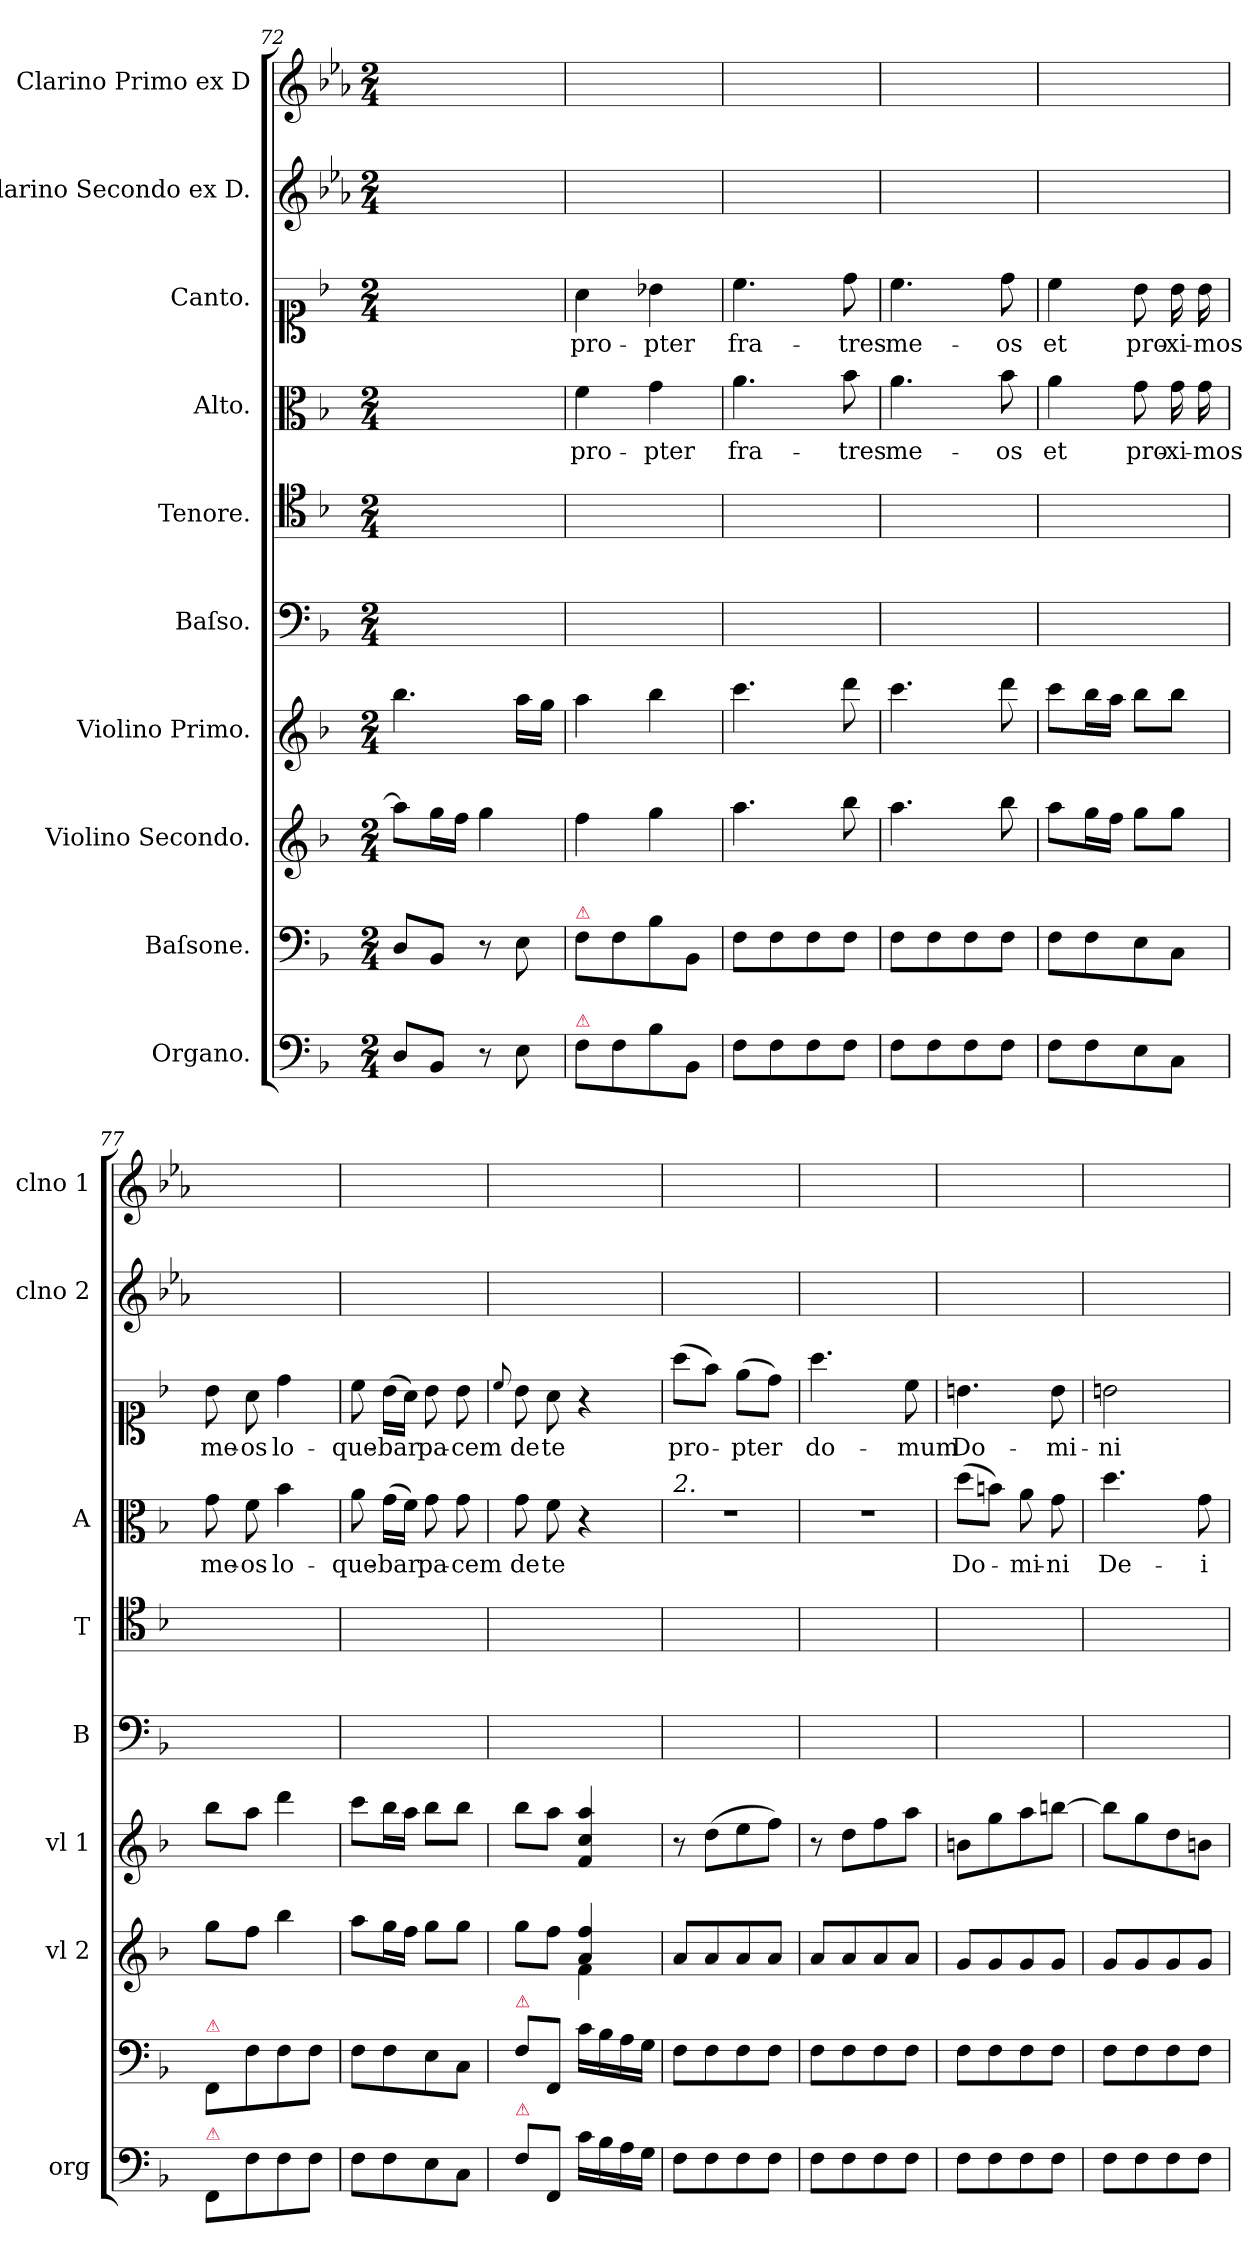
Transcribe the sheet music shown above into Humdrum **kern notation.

**kern	**dynam	**kern	**dynam	**kern	**dynam	**kern	**dynam	**kern	**kern	**kern	**text	**kern	**text	**kern	**kern
*part10	*part10	*part9	*part9	*part8	*part8	*part7	*part7	*part6	*part5	*part4	*part4	*part3	*part3	*part2	*part1
*staff10	*staff10	*staff9	*staff9	*staff8	*staff8	*staff7	*staff7	*staff6	*staff5	*staff4	*staff4	*staff3	*staff3	*staff2	*staff1
*I"Organo.	*	*I"Baſsone.	*	*I"Violino Secondo.	*	*I"Violino Primo.	*	*I"Baſso.	*I"Tenore.	*I"Alto.	*	*I"Canto.	*	*I"Clarino Secondo ex D.	*I"Clarino Primo ex D
*I'org	*	*	*	*I'vl 2	*	*I'vl 1	*	*I'B	*I'T	*I'A	*	*	*	*I'clno 2	*I'clno 1
*clefF4	*	*clefF4	*	*clefG2	*	*clefG2	*	*clefF4	*clefC4	*clefC3	*	*clefC1	*	*clefG2	*clefG2
*	*	*	*	*	*	*	*	*	*	*	*	*	*	*ITrd-1c-2	*ITrd-1c-2
*k[b-]	*	*k[b-]	*	*k[b-]	*	*k[b-]	*	*k[b-]	*k[b-]	*k[b-]	*	*k[b-]	*	*k[b-]	*k[b-]
*F:	*	*F:	*	*F:	*	*F:	*	*F:	*F:	*F:	*	*F:	*	*F:	*F:
*M2/4	*	*M2/4	*	*M2/4	*	*M2/4	*	*M2/4	*M2/4	*M2/4	*	*M2/4	*	*M2/4	*M2/4
=72	=72	=72	=72	=72	=72	=72	=72	=72	=72	=72	=72	=72	=72	=72	=72
8D/L	.	8D/L	.	8aa\L]	.	4.bb-\	.	2ryy	2ryy	2ryy	.	2ryy	.	2ryy	2ryy
8BB-/J	.	8BB-/J	.	16gg\L	.	.	.	.	.	.	.	.	.	.	.
.	.	.	.	16ff\JJ	.	.	.	.	.	.	.	.	.	.	.
8r	.	8r	.	4gg\	.	.	.	.	.	.	.	.	.	.	.
8E\	.	8E\	.	.	.	16aa\LL	.	.	.	.	.	.	.	.	.
.	.	.	.	.	.	16gg\JJ	.	.	.	.	.	.	.	.	.
=73	=73	=73	=73	=73	=73	=73	=73	=73	=73	=73	=73	=73	=73	=73	=73
!	!	!LO:TX:a:color=crimson:t=⚠	!	!	!	!	!	!	!	!	!	!	!	!	!
!LO:TX:a:color=crimson:t=⚠	!	!	!	!	!	!	!	!	!	!	!	!	!	!	!
8F\L	.	8F\L	.	4ff\	pia	4aa\	Pia&colon;	2ryy	2ryy	4f\	pro-	4a\	pro-	2ryy	2ryy
8F\	.	8F\	piano	.	.	.	.	.	.	.	.	.	.	.	.
8B-\	pian	8B-\	.	4gg\	.	4bb-\	.	.	.	4g\	-pter	4b-X\	-pter	.	.
8BB-/J	.	8BB-/J	.	.	.	.	.	.	.	.	.	.	.	.	.
=74	=74	=74	=74	=74	=74	=74	=74	=74	=74	=74	=74	=74	=74	=74	=74
8F\L	.	8F\L	.	4.aa\	.	4.ccc\	.	2ryy	2ryy	4.a\	fra-	4.cc\	fra-	2ryy	2ryy
8F\	.	8F\	.	.	.	.	.	.	.	.	.	.	.	.	.
8F\	.	8F\	.	.	.	.	.	.	.	.	.	.	.	.	.
8F\J	.	8F\J	.	8bb-\	.	8ddd\	.	.	.	8b-\	-tres	8dd\	-tres	.	.
=75	=75	=75	=75	=75	=75	=75	=75	=75	=75	=75	=75	=75	=75	=75	=75
8F\L	.	8F\L	.	4.aa\	.	4.ccc\	.	2ryy	2ryy	4.a\	me-	4.cc\	me-	2ryy	2ryy
8F\	.	8F\	.	.	.	.	.	.	.	.	.	.	.	.	.
8F\	.	8F\	.	.	.	.	.	.	.	.	.	.	.	.	.
8F\J	.	8F\J	.	8bb-\	.	8ddd\	.	.	.	8b-\	-os	8dd\	-os	.	.
=76	=76	=76	=76	=76	=76	=76	=76	=76	=76	=76	=76	=76	=76	=76	=76
8F\L	.	8F\L	.	8aa\L	.	8ccc\L	.	2ryy	2ryy	4a\	et	4cc\	et	2ryy	2ryy
8F\	.	8F\	.	16gg\L	.	16bb-\L	.	.	.	.	.	.	.	.	.
.	.	.	.	16ff\JJ	.	16aa\JJ	.	.	.	.	.	.	.	.	.
8E\	.	8E\	.	8gg\L	.	8bb-\L	.	.	.	8g\	pro-	8b-\	pro-	.	.
8C\J	.	8C\J	.	8gg\J	.	8bb-\J	.	.	.	16g\	-xi-	16b-\	-xi-	.	.
.	.	.	.	.	.	.	.	.	.	16g\	-mos	16b-\	-mos	.	.
=77	=77	=77	=77	=77	=77	=77	=77	=77	=77	=77	=77	=77	=77	=77	=77
!	!	!LO:TX:a:color=crimson:t=⚠	!	!	!	!	!	!	!	!	!	!	!	!	!
!LO:TX:a:color=crimson:t=⚠	!	!	!	!	!	!	!	!	!	!	!	!	!	!	!
8FF/L	.	8FF/L	.	8gg\L	.	8bb-\L	.	2ryy	2ryy	8g\	me-	8b-\	me-	2ryy	2ryy
8F\	.	8F\	.	8ff\J	.	8aa\J	.	.	.	8f\	-os	8a\	-os	.	.
8F\	.	8F\	.	4bb-\	.	4ddd\	.	.	.	4b-\	lo-	4dd\	lo-	.	.
8F\J	.	8F\J	.	.	.	.	.	.	.	.	.	.	.	.	.
=78	=78	=78	=78	=78	=78	=78	=78	=78	=78	=78	=78	=78	=78	=78	=78
8F\L	.	8F\L	.	8aa\L	.	8ccc\L	.	2ryy	2ryy	8a\	-que-	8cc\	-que-	2ryy	2ryy
8F\	.	8F\	.	16gg\L	.	16bb-\L	.	.	.	(16g\LL	-bar	(16b-\LL	-bar	.	.
.	.	.	.	16ff\JJ	.	16aa\JJ	.	.	.	16f\JJ)	.	16a\JJ)	.	.	.
8E\	.	8E\	.	8gg\L	.	8bb-\L	.	.	.	8g\	pa-	8b-\	pa-	.	.
8C\J	.	8C\J	.	8gg\J	.	8bb-\J	.	.	.	8g\	-cem	8b-\	-cem	.	.
=79	=79	=79	=79	=79	=79	=79	=79	=79	=79	=79	=79	=79	=79	=79	=79
.	.	.	.	.	.	.	.	.	.	.	.	8qqcc/	.	.	.
*	*	*	*	*^	*	*	*	*	*	*	*	*	*	*	*
!	!	!LO:TX:a:color=crimson:t=⚠	!	!	!	!	!	!	!	!	!	!	!	!	!	!
!LO:TX:a:color=crimson:t=⚠	!	!	!	!	!	!	!	!	!	!	!	!	!	!	!	!
8F\L	.	8F\L	.	8gg\L	4ryy	.	8bb-\L	.	2ryy	2ryy	8g\	de	8b-\	de	2ryy	2ryy
8FF/J	.	8FF/J	.	8ff\J	.	.	8aa\J	.	.	.	8f\	te	8a\	te	.	.
16c\LL	.	16c\LL	.	4a/ 4ff/	4f\	.	4f/ 4cc/ 4aa/	.	.	.	4r	.	4r	.	.	.
16B-\	.	16B-\	.	.	.	.	.	.	.	.	.	.	.	.	.	.
16A\	.	16A\	.	.	.	.	.	.	.	.	.	.	.	.	.	.
16G\JJ	.	16G\JJ	.	.	.	.	.	.	.	.	.	.	.	.	.	.
*	*	*	*	*v	*v	*	*	*	*	*	*	*	*	*	*	*
=80	=80	=80	=80	=80	=80	=80	=80	=80	=80	=80	=80	=80	=80	=80	=80
!	!	!	!	!	!	!	!	!	!	!LO:TX:a:i:t=2.	!	!	!	!	!
8F\L	.	8F\L	.	8a/L	.	8r	.	2ryy	2ryy	2r	.	(8aa\L	pro-	2ryy	2ryy
8F\	.	8F\	.	8a/	.	(8dd\L	.	.	.	.	.	8ff\J)	.	.	.
8F\	.	8F\	.	8a/	.	8ee\	.	.	.	.	.	(8ee\L	-pter	.	.
8F\J	.	8F\J	.	8a/J	.	8ff\J)	.	.	.	.	.	8dd\J)	.	.	.
=81	=81	=81	=81	=81	=81	=81	=81	=81	=81	=81	=81	=81	=81	=81	=81
8F\L	.	8F\L	.	8a/L	.	8r	.	2ryy	2ryy	2r	.	4.aa\	do-	2ryy	2ryy
8F\	.	8F\	.	8a/	.	8dd\L	.	.	.	.	.	.	.	.	.
8F\	.	8F\	.	8a/	.	8ff\	.	.	.	.	.	.	.	.	.
8F\J	.	8F\J	.	8a/J	.	8aa\J	.	.	.	.	.	8cc\	-mum	.	.
=82	=82	=82	=82	=82	=82	=82	=82	=82	=82	=82	=82	=82	=82	=82	=82
8F\L	.	8F\L	.	8g/L	.	8bn\L	.	2ryy	2ryy	(8dd\L	Do-	4.bn\	Do-	2ryy	2ryy
8F\	.	8F\	.	8g/	.	8gg\	.	.	.	8bn\J)	.	.	.	.	.
8F\	.	8F\	.	8g/	.	8aa\	.	.	.	8a\	mi-	.	.	.	.
8F\J	.	8F\J	.	8g/J	.	[8bbn\J	.	.	.	8g\	-ni	8b\	-mi-	.	.
=83	=83	=83	=83	=83	=83	=83	=83	=83	=83	=83	=83	=83	=83	=83	=83
8F\L	.	8F\L	.	8g/L	.	8bb\L]	.	2ryy	2ryy	4.dd\	De-	2bn\	-ni	2ryy	2ryy
8F\	.	8F\	.	8g/	.	8gg\	.	.	.	.	.	.	.	.	.
8F\	.	8F\	.	8g/	.	8dd\	.	.	.	.	.	.	.	.	.
8F\J	.	8F\J	.	8g/J	.	8bn\J	.	.	.	8g\	-i	.	.	.	.
=	=	=	=	=	=	=	=	=	=	=	=	=	=	=	=
*-	*-	*-	*-	*-	*-	*-	*-	*-	*-	*-	*-	*-	*-	*-	*-
